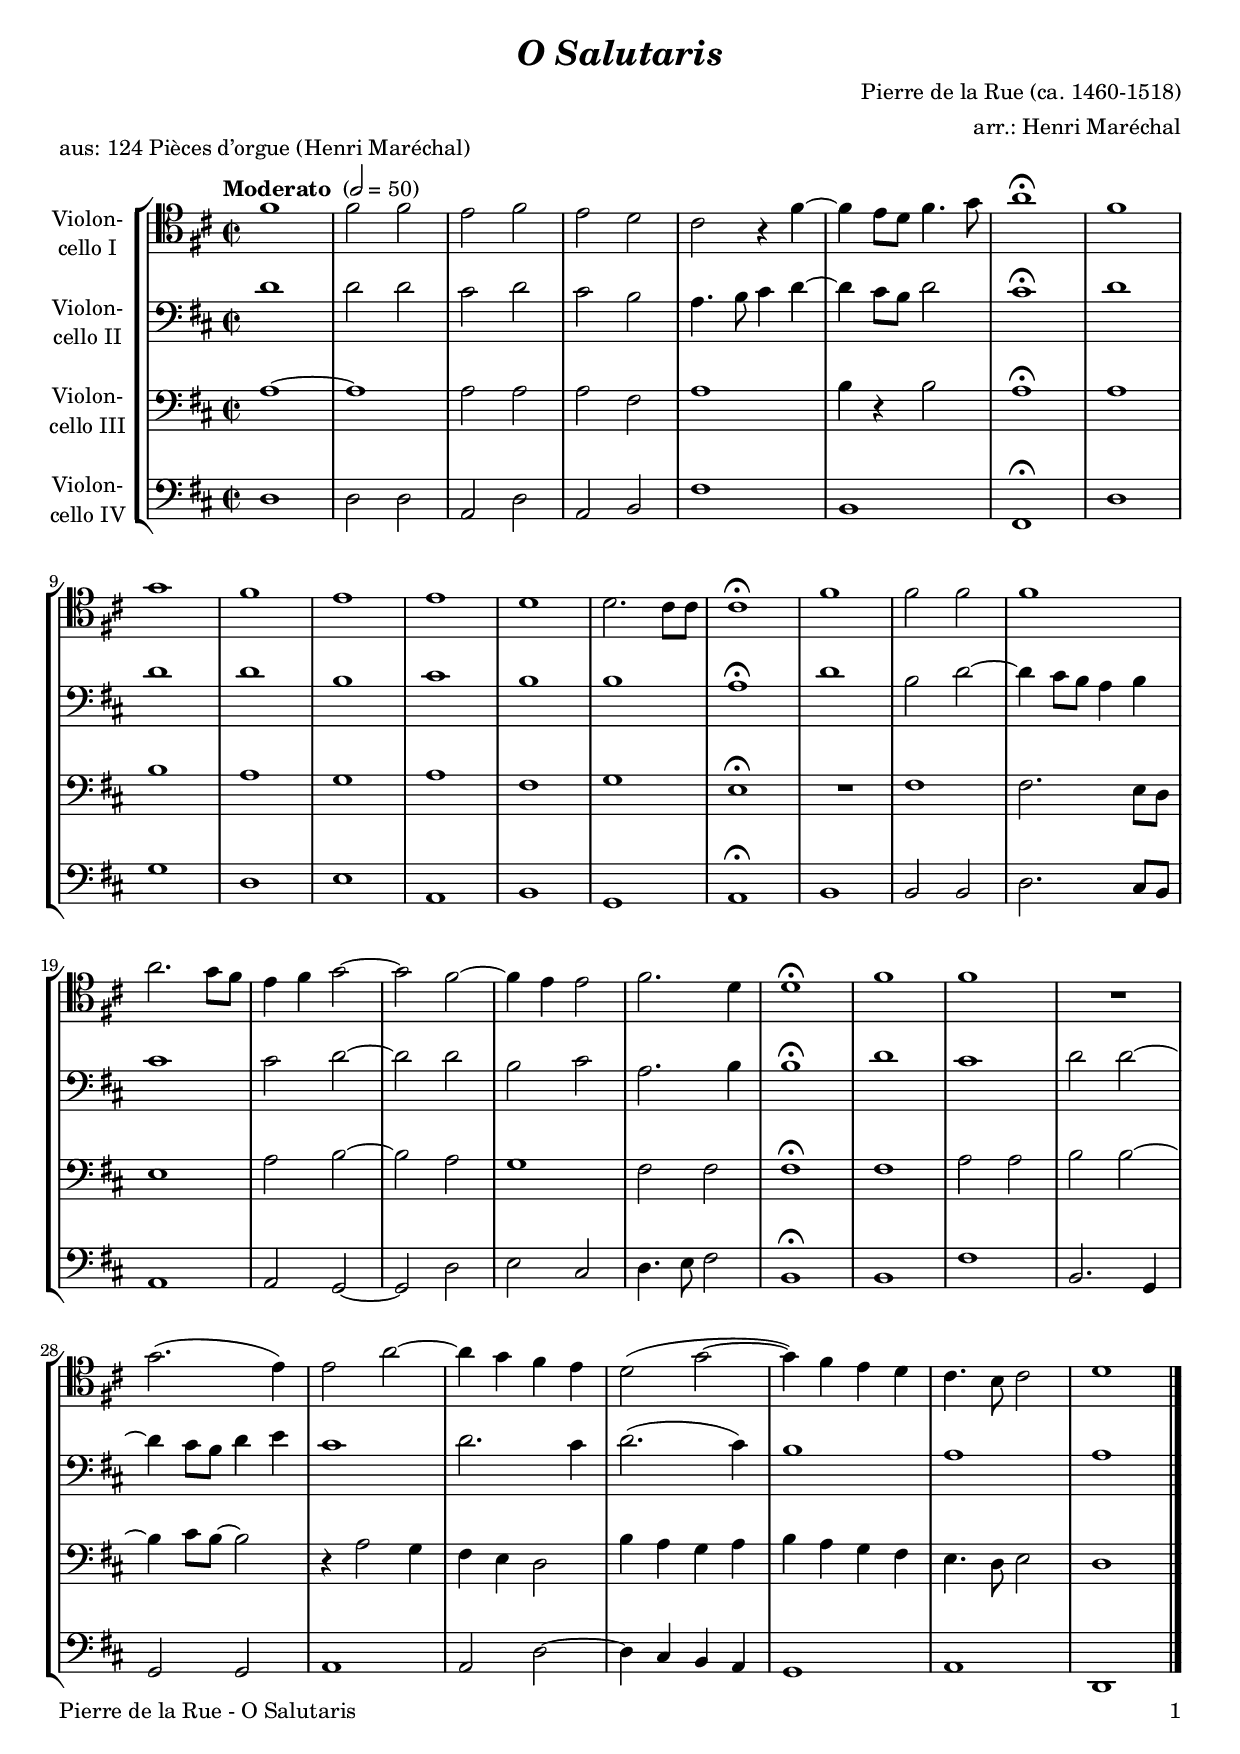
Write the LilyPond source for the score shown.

\version "2.18.2"
\include "deutsch.ly"
  
#(set-global-staff-size 19)

\header {
  title     = \markup \bold \italic "O Salutaris"
  composer  = "Pierre de la Rue (ca. 1460-1518)"
  arranger  = "arr.: Henri Maréchal"
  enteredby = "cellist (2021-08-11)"
  piece     = "aus: 124 Pièces d’orgue (Henri Maréchal)"
}

voiceconsts = {
  \key f \major
  \time 2/2
  \clef "bass"
%  \numericTimeSignature
  \compressEmptyMeasures
  % Set default beaming for all staves
%  \set Timing.beamExceptions = #'()
%  \set Timing.baseMoment     = #(ly:make-moment 1 2)
%  \set Timing.beatStructure  = #'(1 1 1 1)
  \tempo "Moderato " 2=50
}

micl = "clarinet"
mifl = "flute"
miob = "oboe"
mifh = "french horn"
misx = "tenor sax"
mist = "string ensemble 1"
miba = "cello"
%miba = "pizzicato strings"

daca = \mark \markup \box \italic "D.C."
pizz = \markup \bold \italic "pizz."
rall = \mark \markup \box \italic "rall."
rit  = \mark \markup \box \italic "riten."

va = \relative c'' {
  \voiceconsts 
  \clef "tenor"

  a1
  a2 a
  g a
  g f
  e r4 a~
  a g8 f a4. b8

  c1\fermata
  a
  b
  a
  g
  g
  f
  f2. e8 e
  e1\fermata

  a
  a2 a
  a1
  c2. b8 a
  g4 a b2~
  b a~

  a4 g g2
  a2. f4
  f1\fermata
  a
  a
  R
  b2.( g4)

  g2 c~
  c4 b a g
  f2( b~
  b4) a g f
  e4. d8 e2
  f1 \bar "|."
}

vb = \relative c' {
  \voiceconsts 

  f1
  f2 f
  e f
  e d
  c4. d8 e4 f~
  f e8 d f2

  e1\fermata
  f
  f
  f
  d
  e
  d
  d
  c\fermata

  f
  d2 f~
  f4 e8 d c4 d
  e1
  e2 f~
  f f

  d e
  c2. d4
  d1\fermata
  f
  e
  f2 f~
  f4 e8 d f4 g

  e1
  f2. e4
  f2.( e4)
  d1
  c
  c \bar "|."
}

vc = \relative c' {
  \voiceconsts 

  c1~
  c
  c2 c
  c a
  c1
  d4 r d2

  c1\fermata
  c
  d
  c
  b
  c
  a
  b
  g\fermata

  R
  a
  a2. g8 f
  g1
  c2 d~
  d c

  b1
  a2 a
  a1\fermata
  a
  c2 c
  d d~
  d4 e8 d~ d2

  r4 c2 b4
  a g f2
  d'4 c b c
  d c b a
  g4. f8 g2
  f1 \bar "|."
}

vd = \relative c {
  \voiceconsts

  f1
  f2 f
  c f
  c d
  a'1
  d,

  a\fermata
  f'
  b
  f
  g
  c,
  d
  b
  c\fermata

  d
  d2 d
  f2. e8 d
  c1
  c2 b~
  b f'

  g e
  f4. g8 a2
  d,1\fermata
  d
  a'
  d,2. b4
  b2 b

  c1
  c2 f~
  f4 e d c
  b1
  c
  f, \bar "|."
}


music = \new StaffGroup <<
      \new Staff {
	\set Staff.midiInstrument = \miba
	\set Staff.instrumentName = \markup \center-column { "Violon-" "cello I" }
	\transpose f d { \va }
      }

      \new Staff {
	\set Staff.midiInstrument = \miba
	\set Staff.instrumentName = \markup \center-column { "Violon-" "cello II" }
	\transpose f d { \vb }
      }

      \new Staff {
	\set Staff.midiInstrument = \miba
	\set Staff.instrumentName = \markup \center-column { "Violon-" "cello III" }
	\transpose f d { \vc }
      }

      \new Staff {
	\set Staff.midiInstrument = \miba
	\set Staff.instrumentName = \markup \center-column { "Violon-" "cello IV" }
	\transpose f d { \vd }
      }
>>

\book {
   \paper {
    print-page-number = ##t
    print-first-page-number = ##t
    ragged-last-bottom = ##f
    oddHeaderMarkup = \markup \null
    evenHeaderMarkup = \markup \null
    oddFooterMarkup = \markup {
      \fill-line {
        \on-the-fly #print-page-number-check-first
        "Pierre de la Rue - O Salutaris" \fromproperty #'page:page-number-string
      }
    }
    evenFooterMarkup = \oddFooterMarkup
  } \score {
    \music
    \layout {}
  }

  \score {
    \unfoldRepeats \music

    \midi {
      \context {
        \Score
      }
    }
  }
}